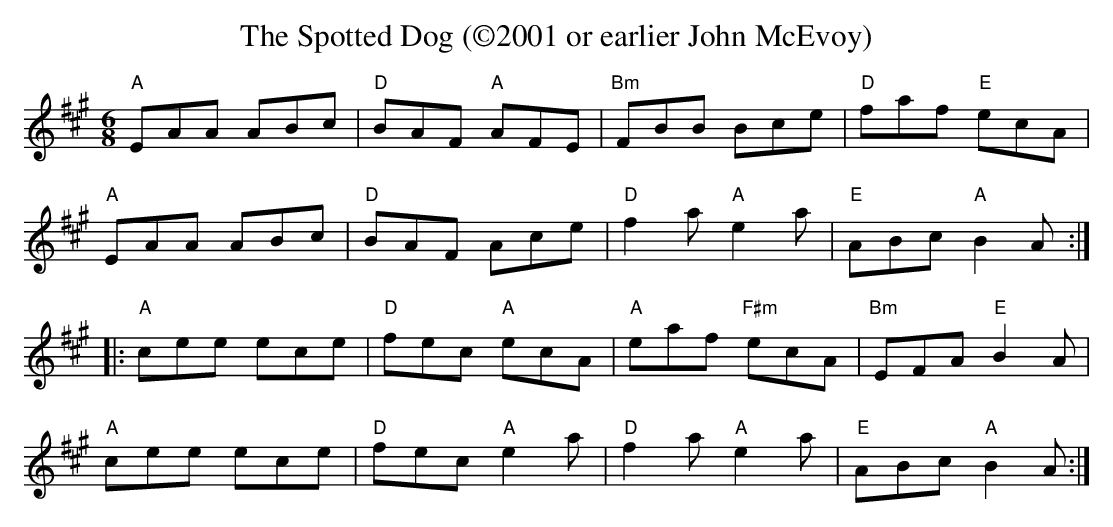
X:1
$SmallLMargin
$SmallRMargin
T: The Spotted Dog (©2001 or earlier John McEvoy)
M: 6/8
L: 1/8
K: A
"A"EAA ABc|"D"BAF "A"AFE|"Bm"FBB Bce|"D"faf "E"ecA|
"A"EAA ABc|"D"BAF Ace|"D"f2a"A"e2a|"E"ABc "A"B2A:|
|:"A"cee ece|"D"fec "A"ecA|"A"eaf "F#m"ecA|"Bm"EFA "E"B2A|
"A"cee ece|"D"fec "A"e2 a|"D"f2a "A"e2a|"E"ABc "A"B2A:|

$SmallLMargin
$SmallRMargin
